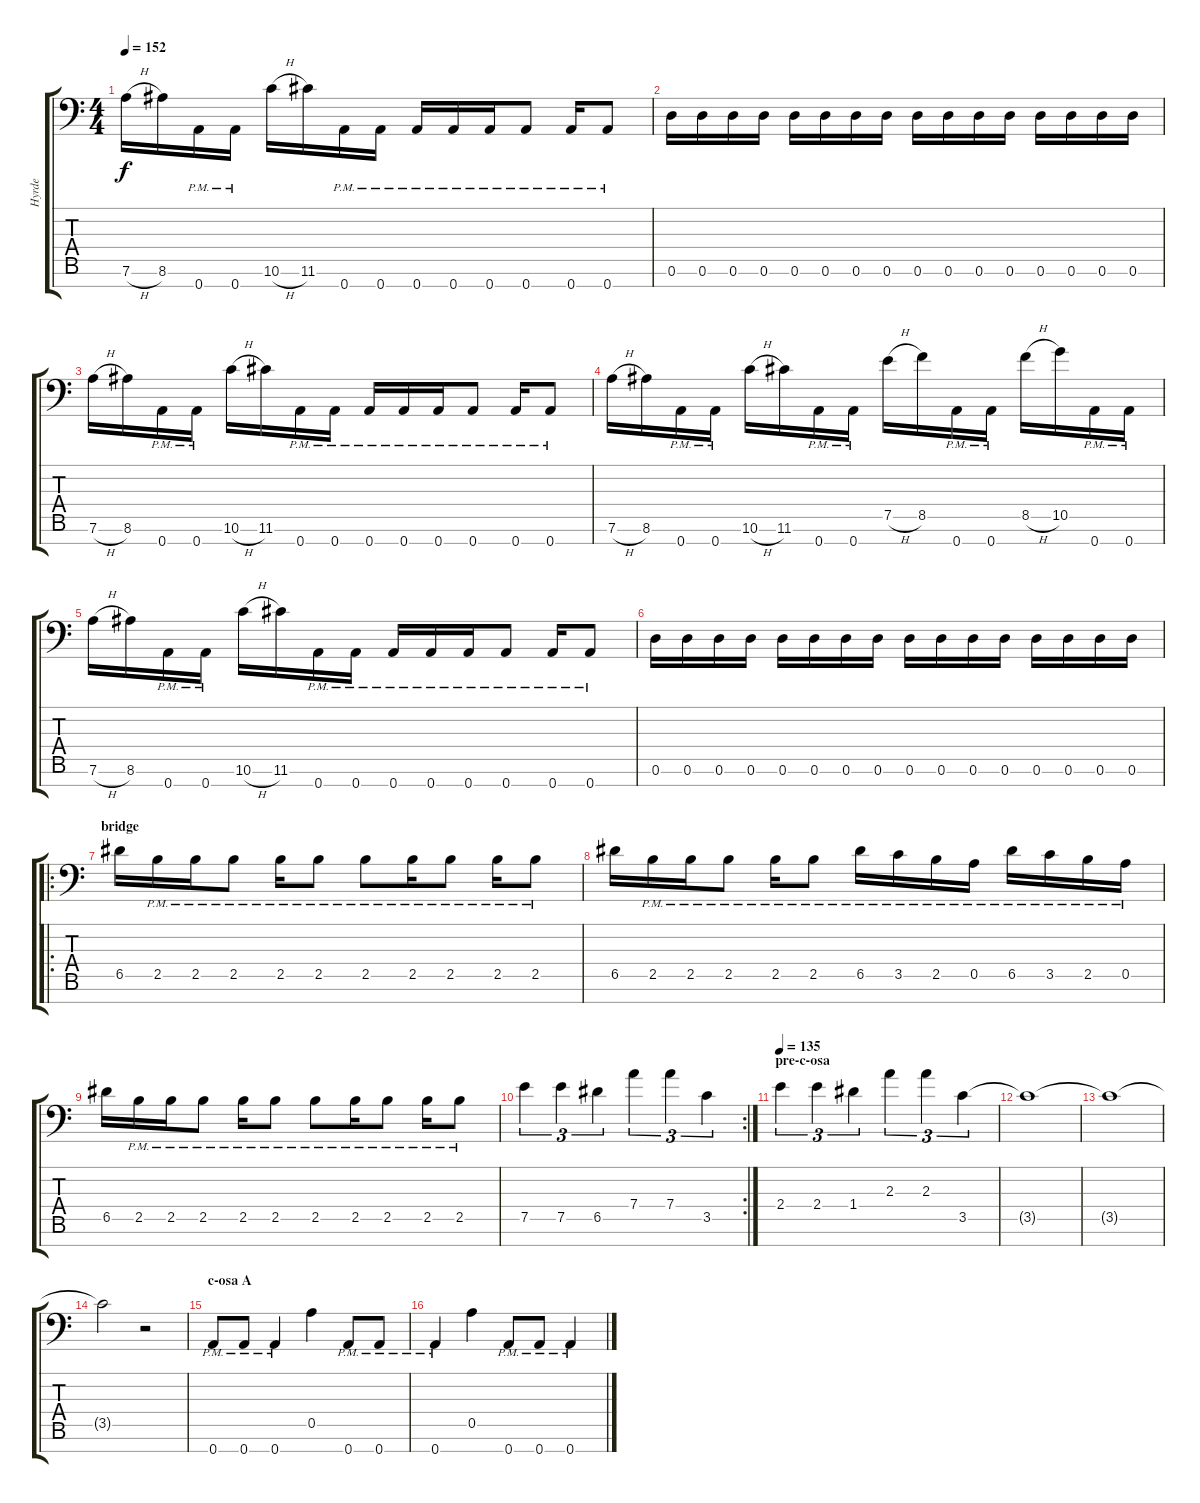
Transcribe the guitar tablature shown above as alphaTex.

\track ("Hyrde" "Hyrde") {instrument distortionguitar}
\staff {score tabs}
\tuning (E4 B3 G3 D3 A2 D2 A1) {hide}
\ts (4 4)
\tempo 152
\clef f4
\ks c
7.6{h}.16{dy f} 8.6.16 0.7{pm}.16 0.7{pm}.16 10.6{h}.16 11.6.16 0.7{pm}.16 0.7{pm}.16 0.7{pm}.16 0.7{pm}.16 0.7{pm}.16 0.7{pm}.8 0.7{pm}.16 0.7{pm}.8 |
0.6.16 0.6.16 0.6.16 0.6.16 0.6.16 0.6.16 0.6.16 0.6.16 0.6.16 0.6.16 0.6.16 0.6.16 0.6.16 0.6.16 0.6.16 0.6.16 |
7.6{h}.16 8.6.16 0.7{pm}.16 0.7{pm}.16 10.6{h}.16 11.6.16 0.7{pm}.16 0.7{pm}.16 0.7{pm}.16 0.7{pm}.16 0.7{pm}.16 0.7{pm}.8 0.7{pm}.16 0.7{pm}.8 |
7.6{h}.16 8.6.16 0.7{pm}.16 0.7{pm}.16 10.6{h}.16 11.6.16 0.7{pm}.16 0.7{pm}.16 7.5{h}.16 8.5.16 0.7{pm}.16 0.7{pm}.16 8.5{h}.16 10.5.16 0.7{pm}.16 0.7{pm}.16 |
7.6{h}.16 8.6.16 0.7{pm}.16 0.7{pm}.16 10.6{h}.16 11.6.16 0.7{pm}.16 0.7{pm}.16 0.7{pm}.16 0.7{pm}.16 0.7{pm}.16 0.7{pm}.8 0.7{pm}.16 0.7{pm}.8 |
0.6.16 0.6.16 0.6.16 0.6.16 0.6.16 0.6.16 0.6.16 0.6.16 0.6.16 0.6.16 0.6.16 0.6.16 0.6.16 0.6.16 0.6.16 0.6.16 |
\ro
\section ("" "bridge")
6.5.16 2.5{pm}.16 2.5{pm}.16 2.5{pm}.8 2.5{pm}.16 2.5{pm}.8 2.5{pm}.8 2.5{pm}.16 2.5{pm}.8 2.5{pm}.16 2.5{pm}.8 |
6.5.16 2.5{pm}.16 2.5{pm}.16 2.5{pm}.8 2.5{pm}.16 2.5{pm}.8 6.5{pm}.16 3.5{pm}.16 2.5{pm}.16 0.5{pm}.16 6.5{pm}.16 3.5{pm}.16 2.5{pm}.16 0.5{pm}.16 |
6.5.16 2.5{pm}.16 2.5{pm}.16 2.5{pm}.8 2.5{pm}.16 2.5{pm}.8 2.5{pm}.8 2.5{pm}.16 2.5{pm}.8 2.5{pm}.16 2.5{pm}.8 |
\rc 2
7.5.4{tu (3 2)} 7.5.4{tu (3 2)} 6.5.4{tu (3 2)} 7.4.4{tu (3 2)} 7.4.4{tu (3 2)} 3.5.4{tu (3 2)} |
\section ("" "pre-c-osa")
\tempo 135
2.4.4{tu (3 2)} 2.4.4{tu (3 2)} 1.4.4{tu (3 2)} 2.3.4{tu (3 2)} 2.3.4{tu (3 2)} 3.5.4{tu (3 2)} |
3.5{t}.1 |
3.5{t}.1 |
3.5{t}.2 r.2 |
\section ("" "c-osa A")
0.7{pm}.8 0.7{pm}.8 0.7{pm}.4 0.5.4 0.7{pm}.8 0.7{pm}.8 |
0.7{pm}.4 0.5.4 0.7{pm}.8 0.7{pm}.8 0.7{pm}.4
